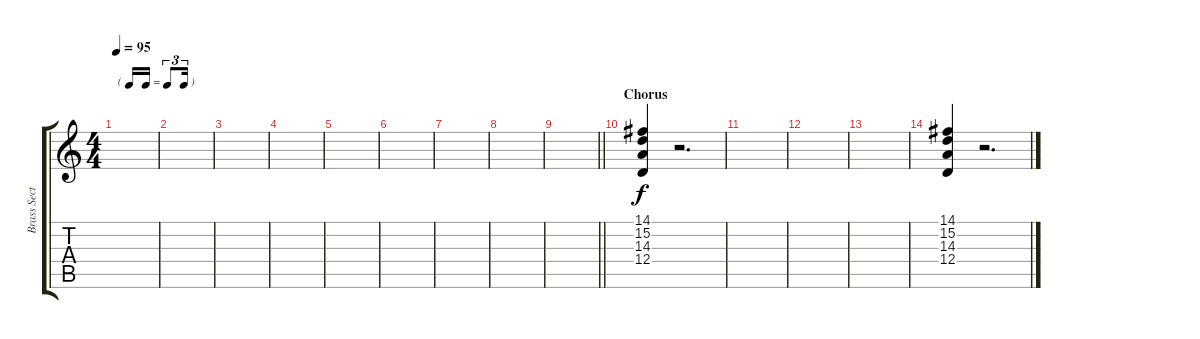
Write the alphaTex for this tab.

\track ("Brass Section" "Brass Sect") {instrument brasssection}
\staff {score tabs}
\tuning (E4 B3 G3 D3 A2 E2) {hide}
\ts (4 4)
\tf triplet16th
\tempo 95
\clef g2
\ks c
|
|
|
|
|
|
|
|
\barLineRight lightlight
|
\section ("" "Chorus")
(14.1 15.2 14.3 12.4).4 r.2{d} |
|
|
|
(14.1 15.2 14.3 12.4).4 r.2{d}
